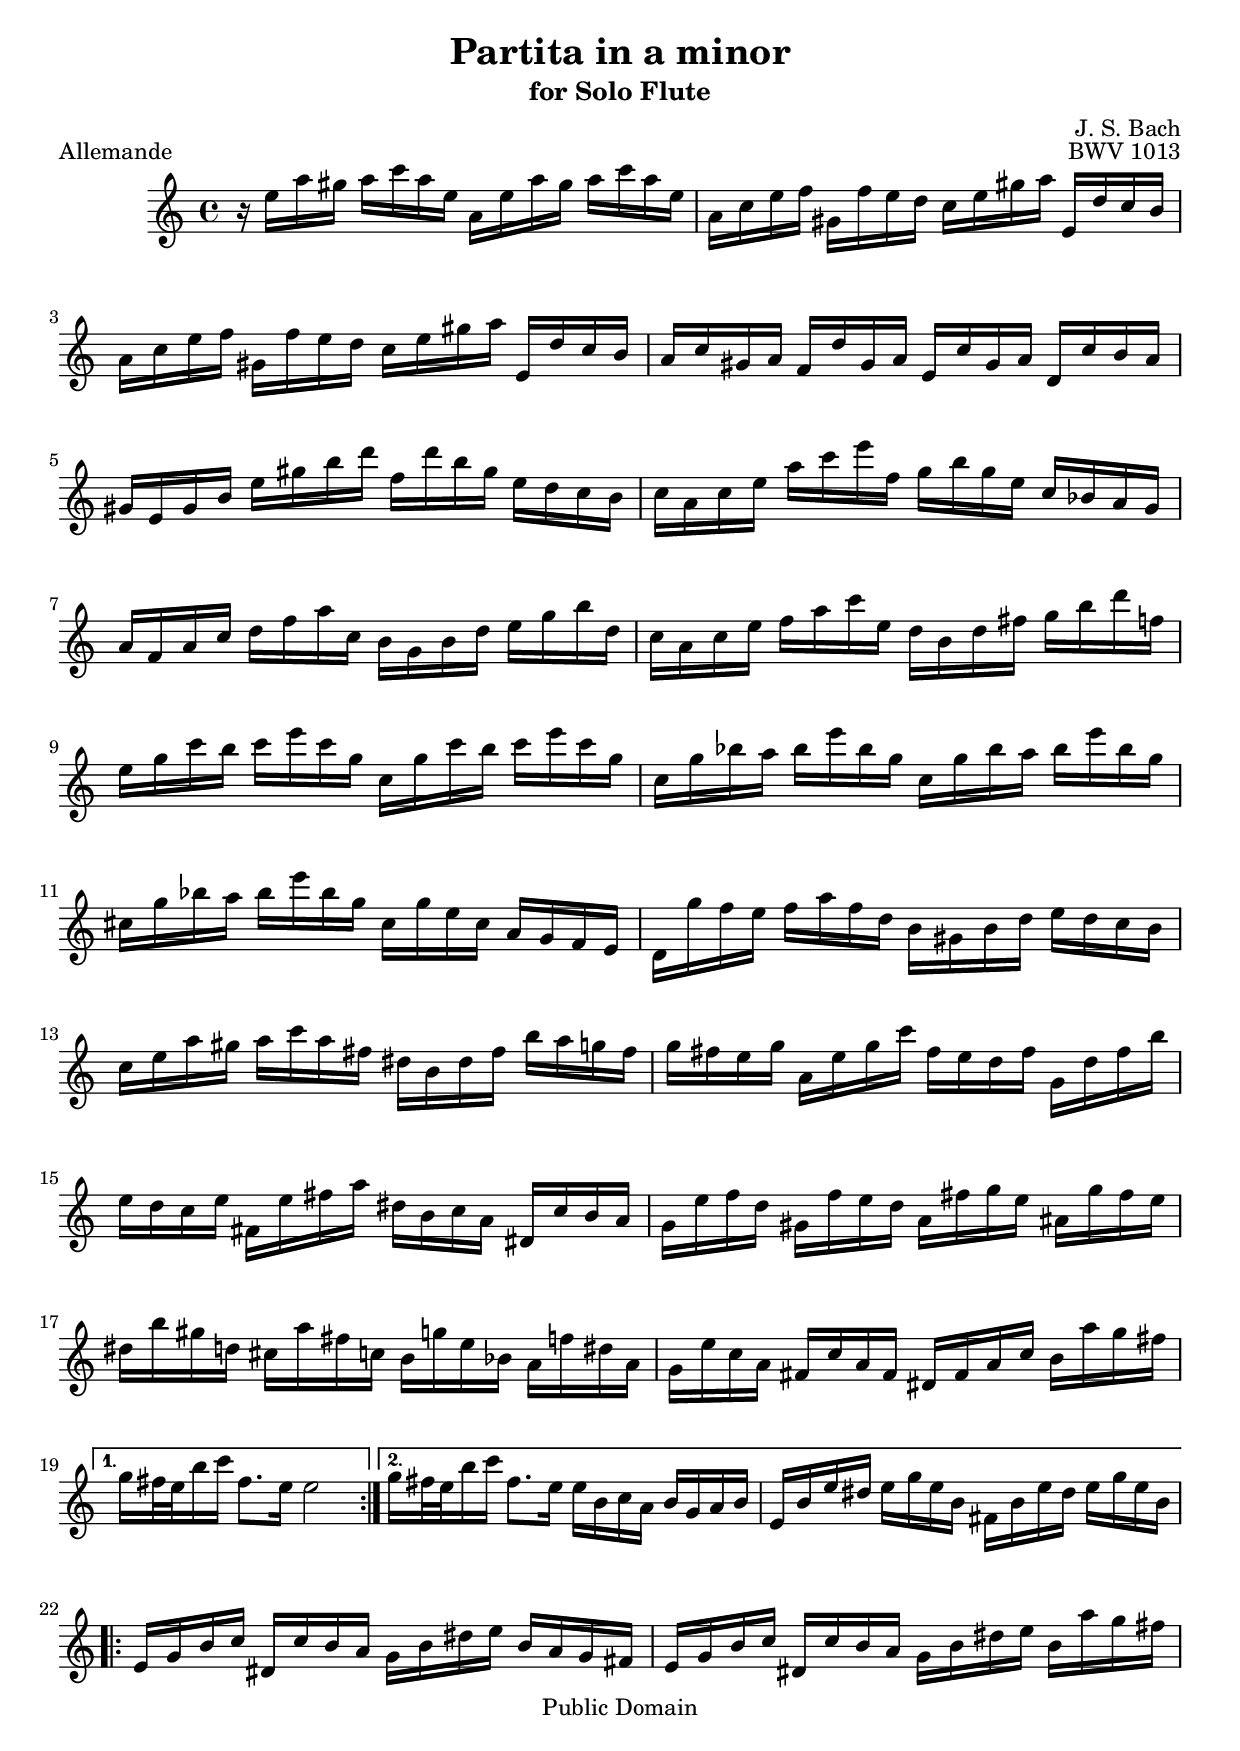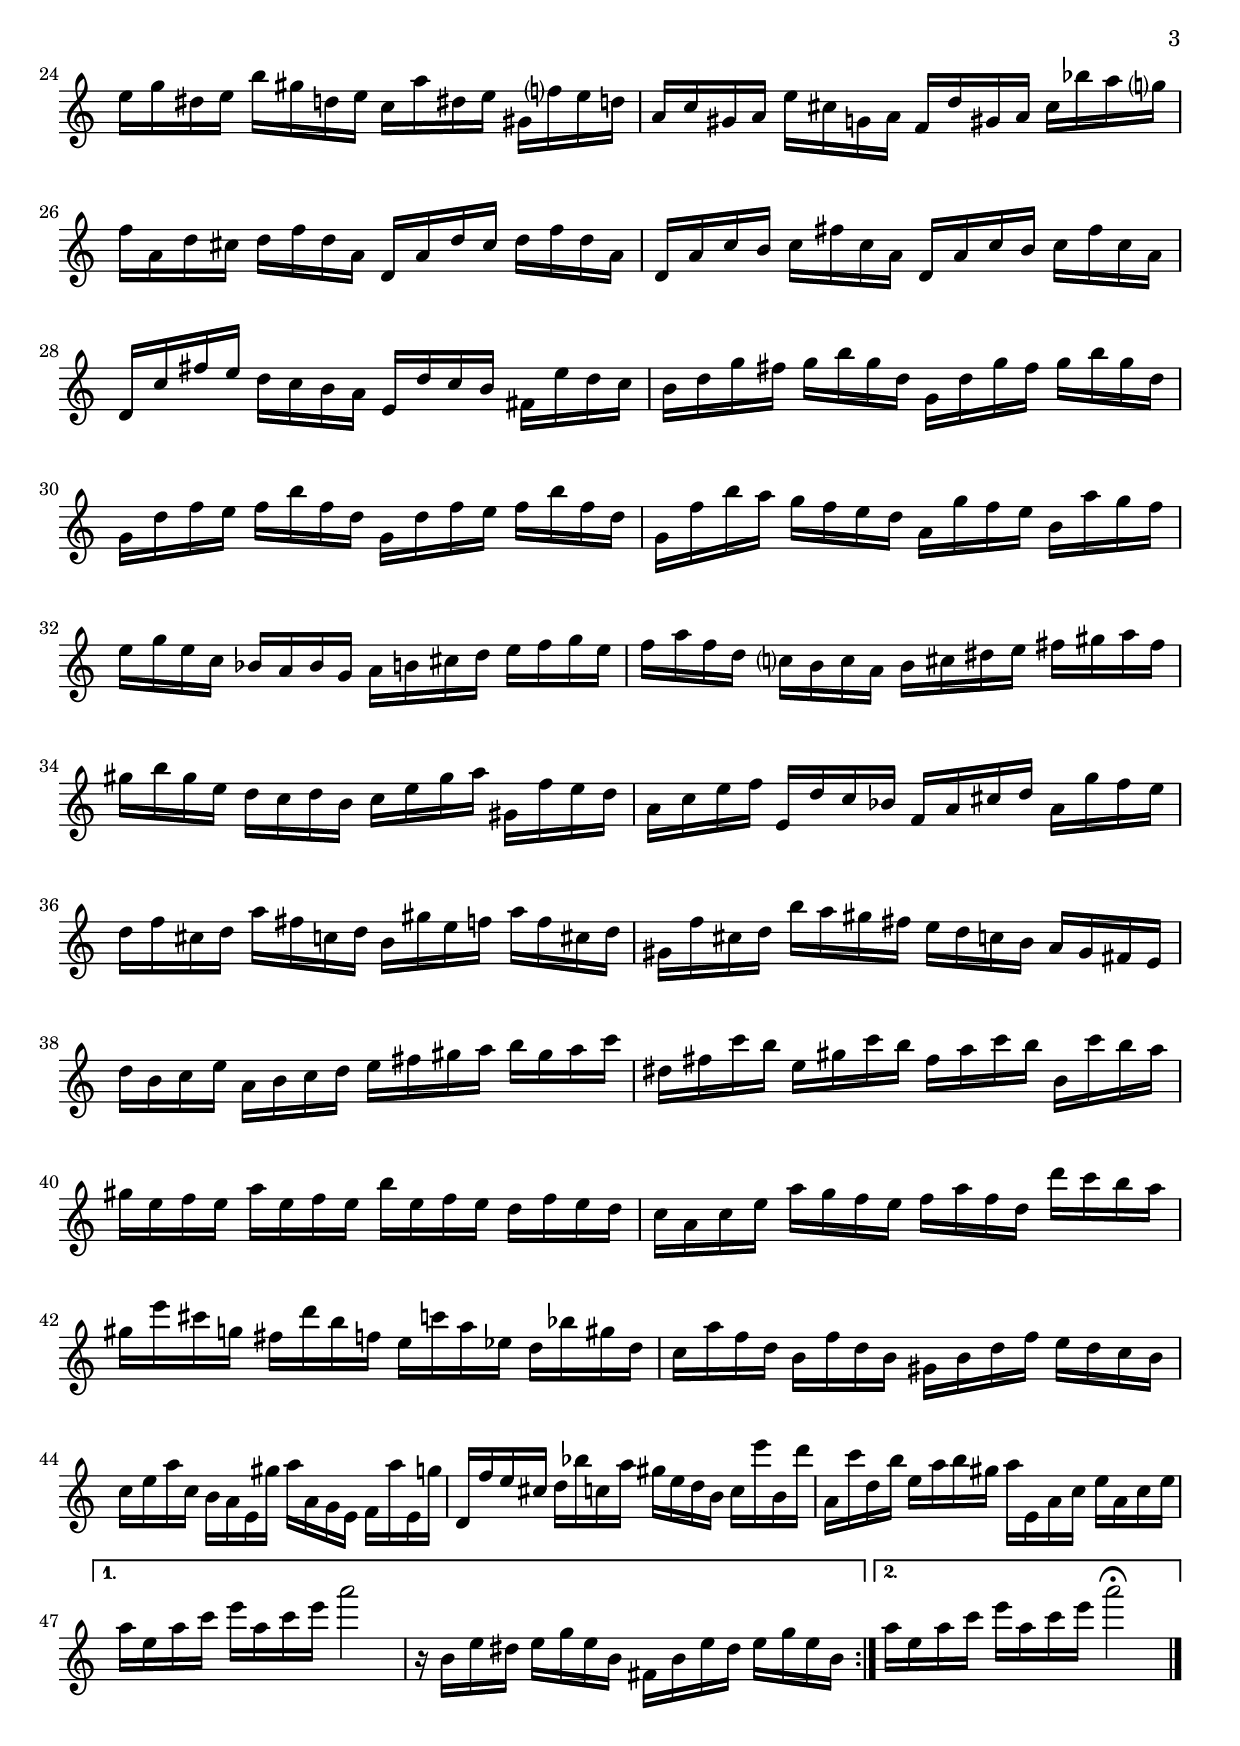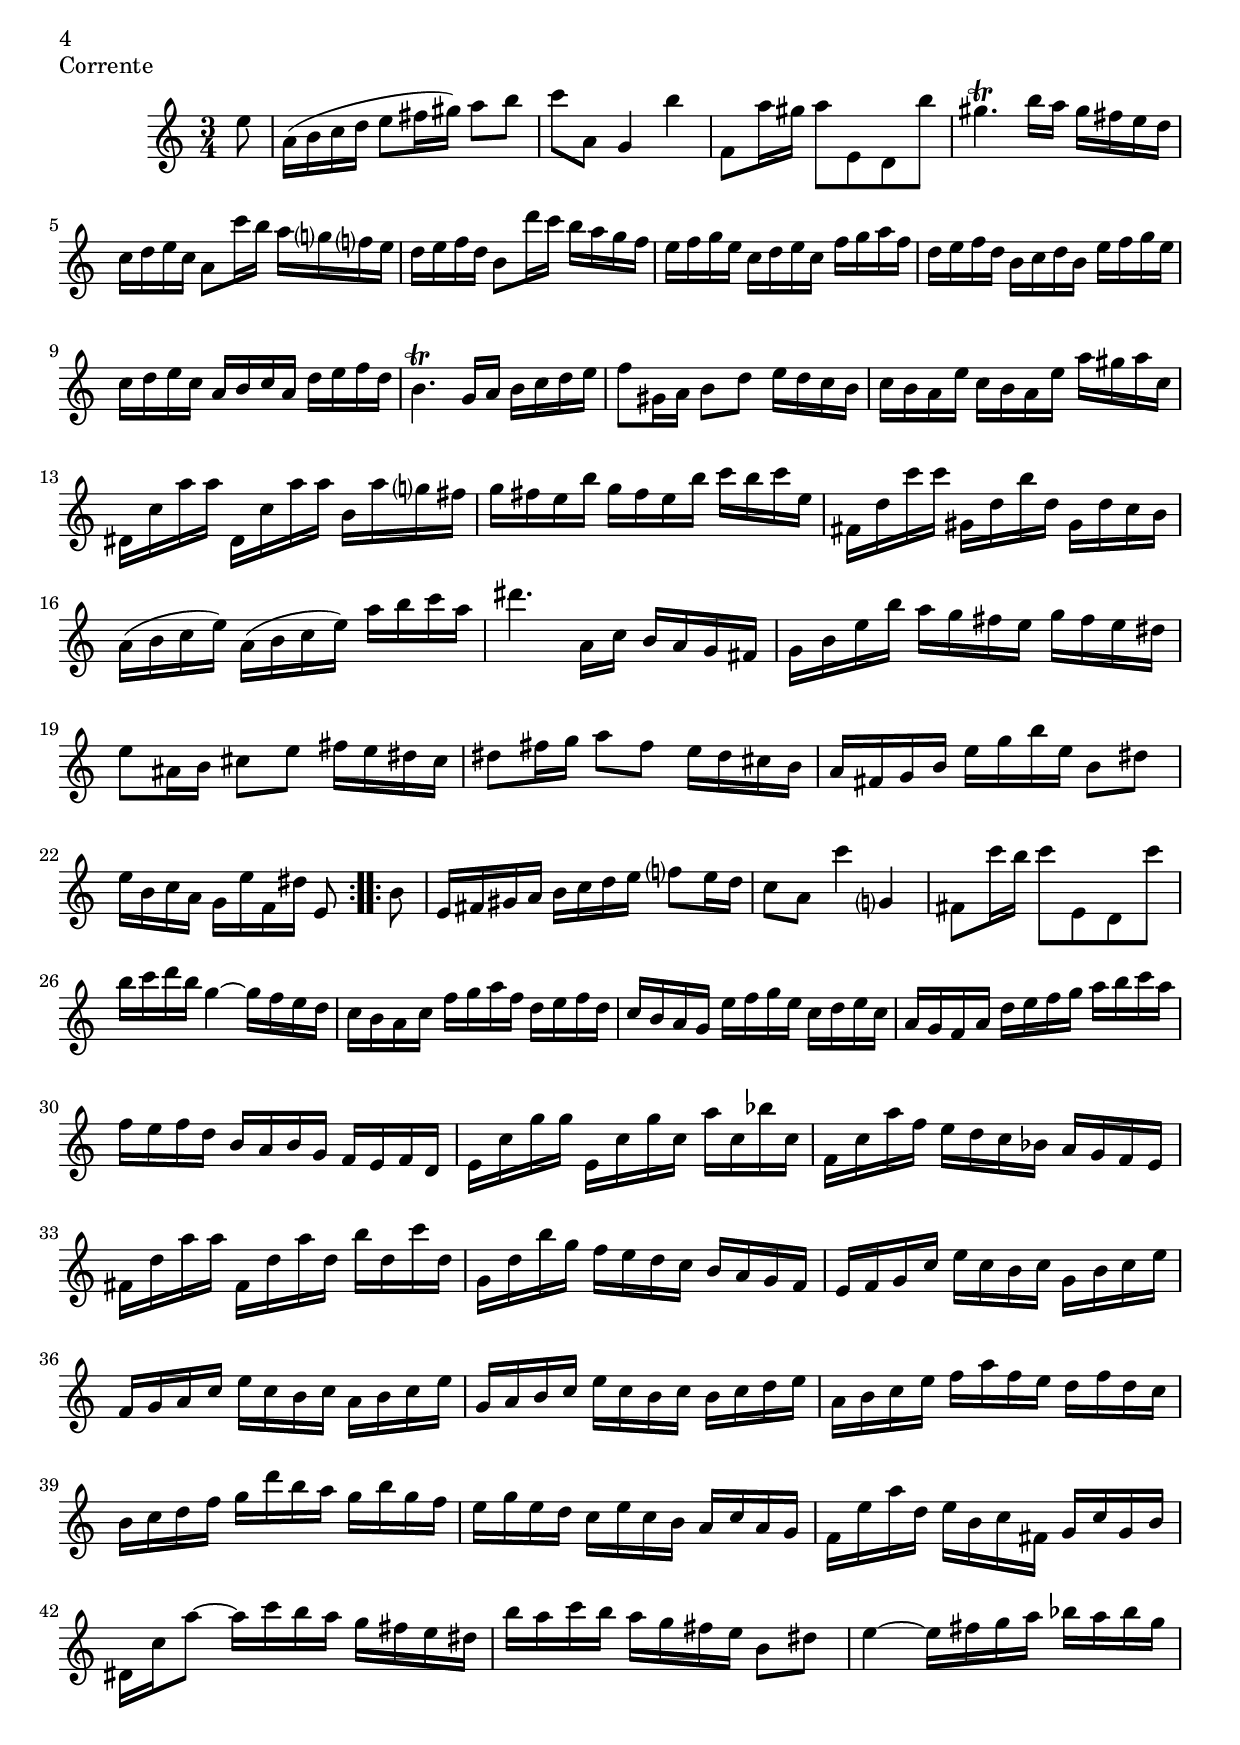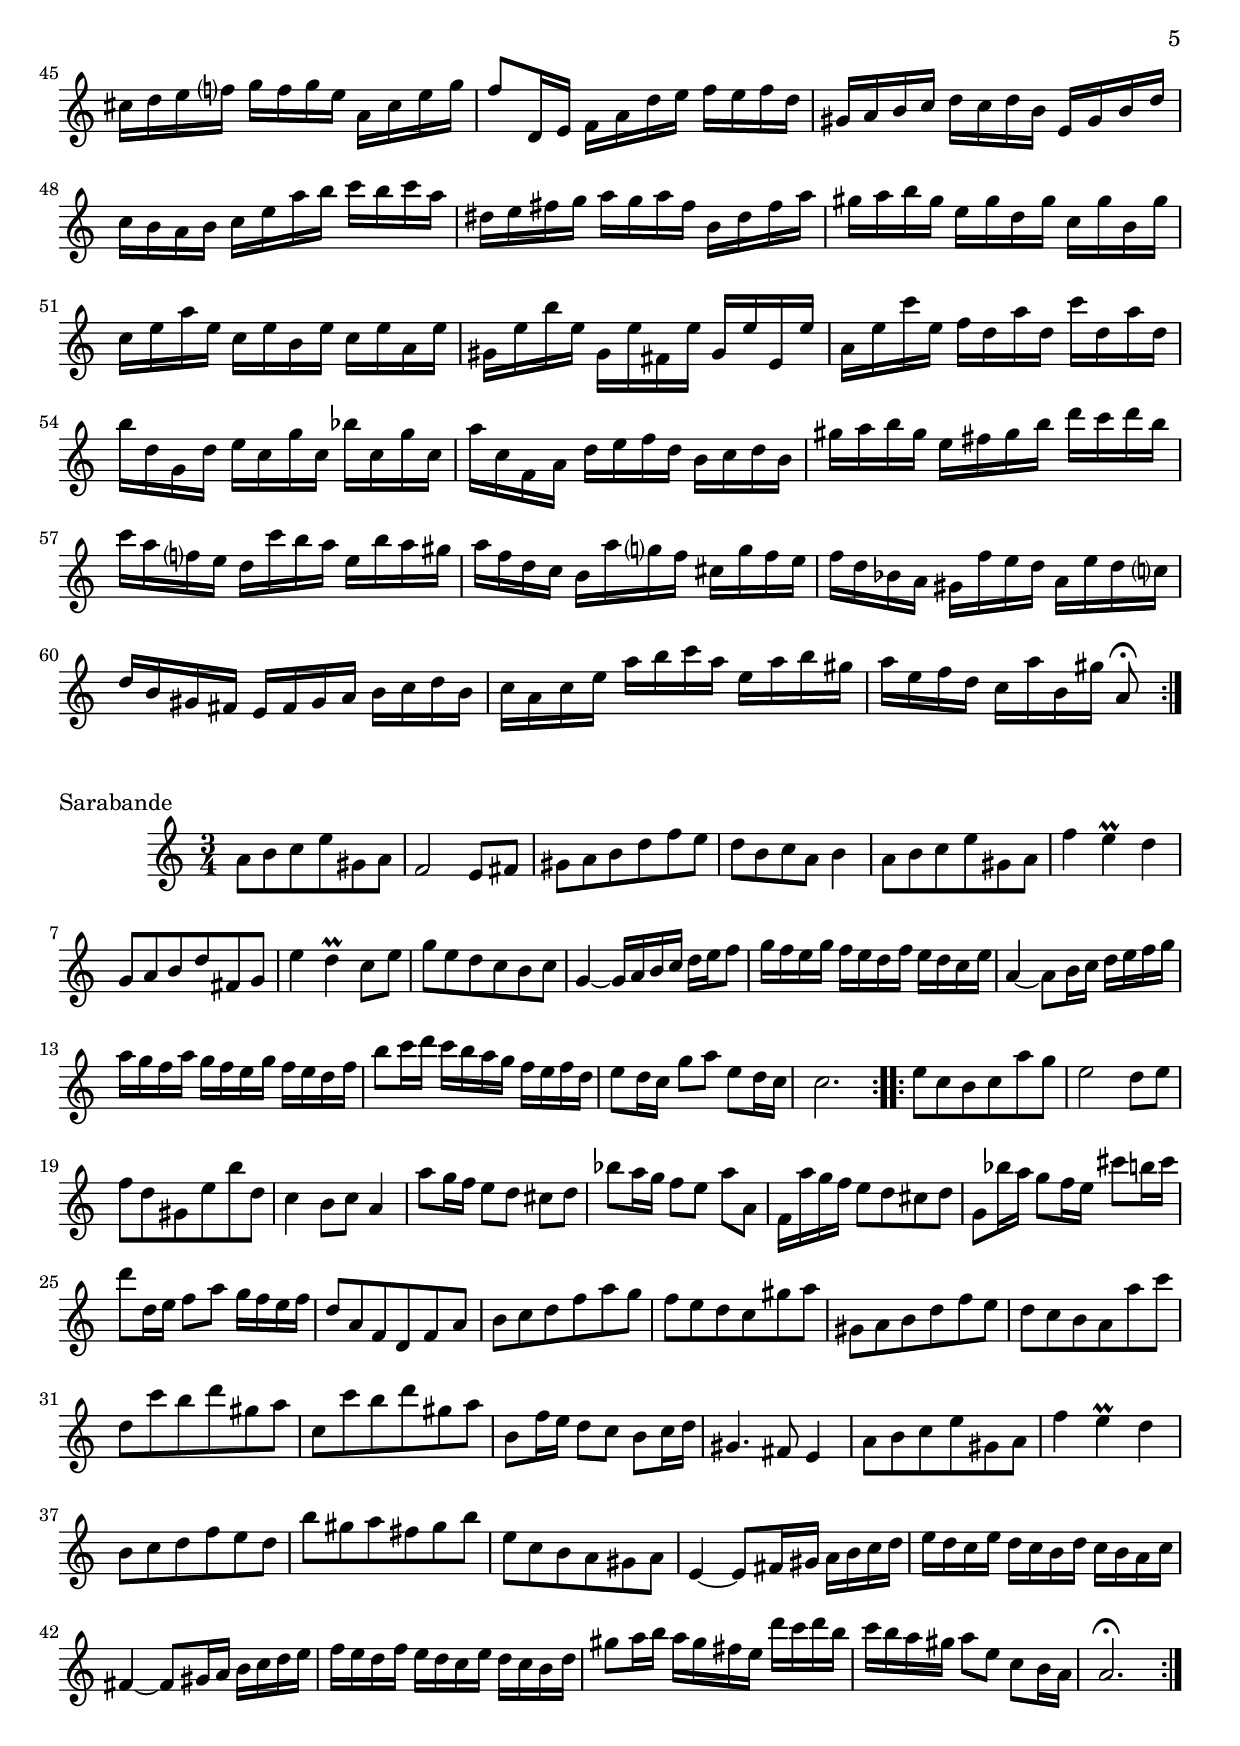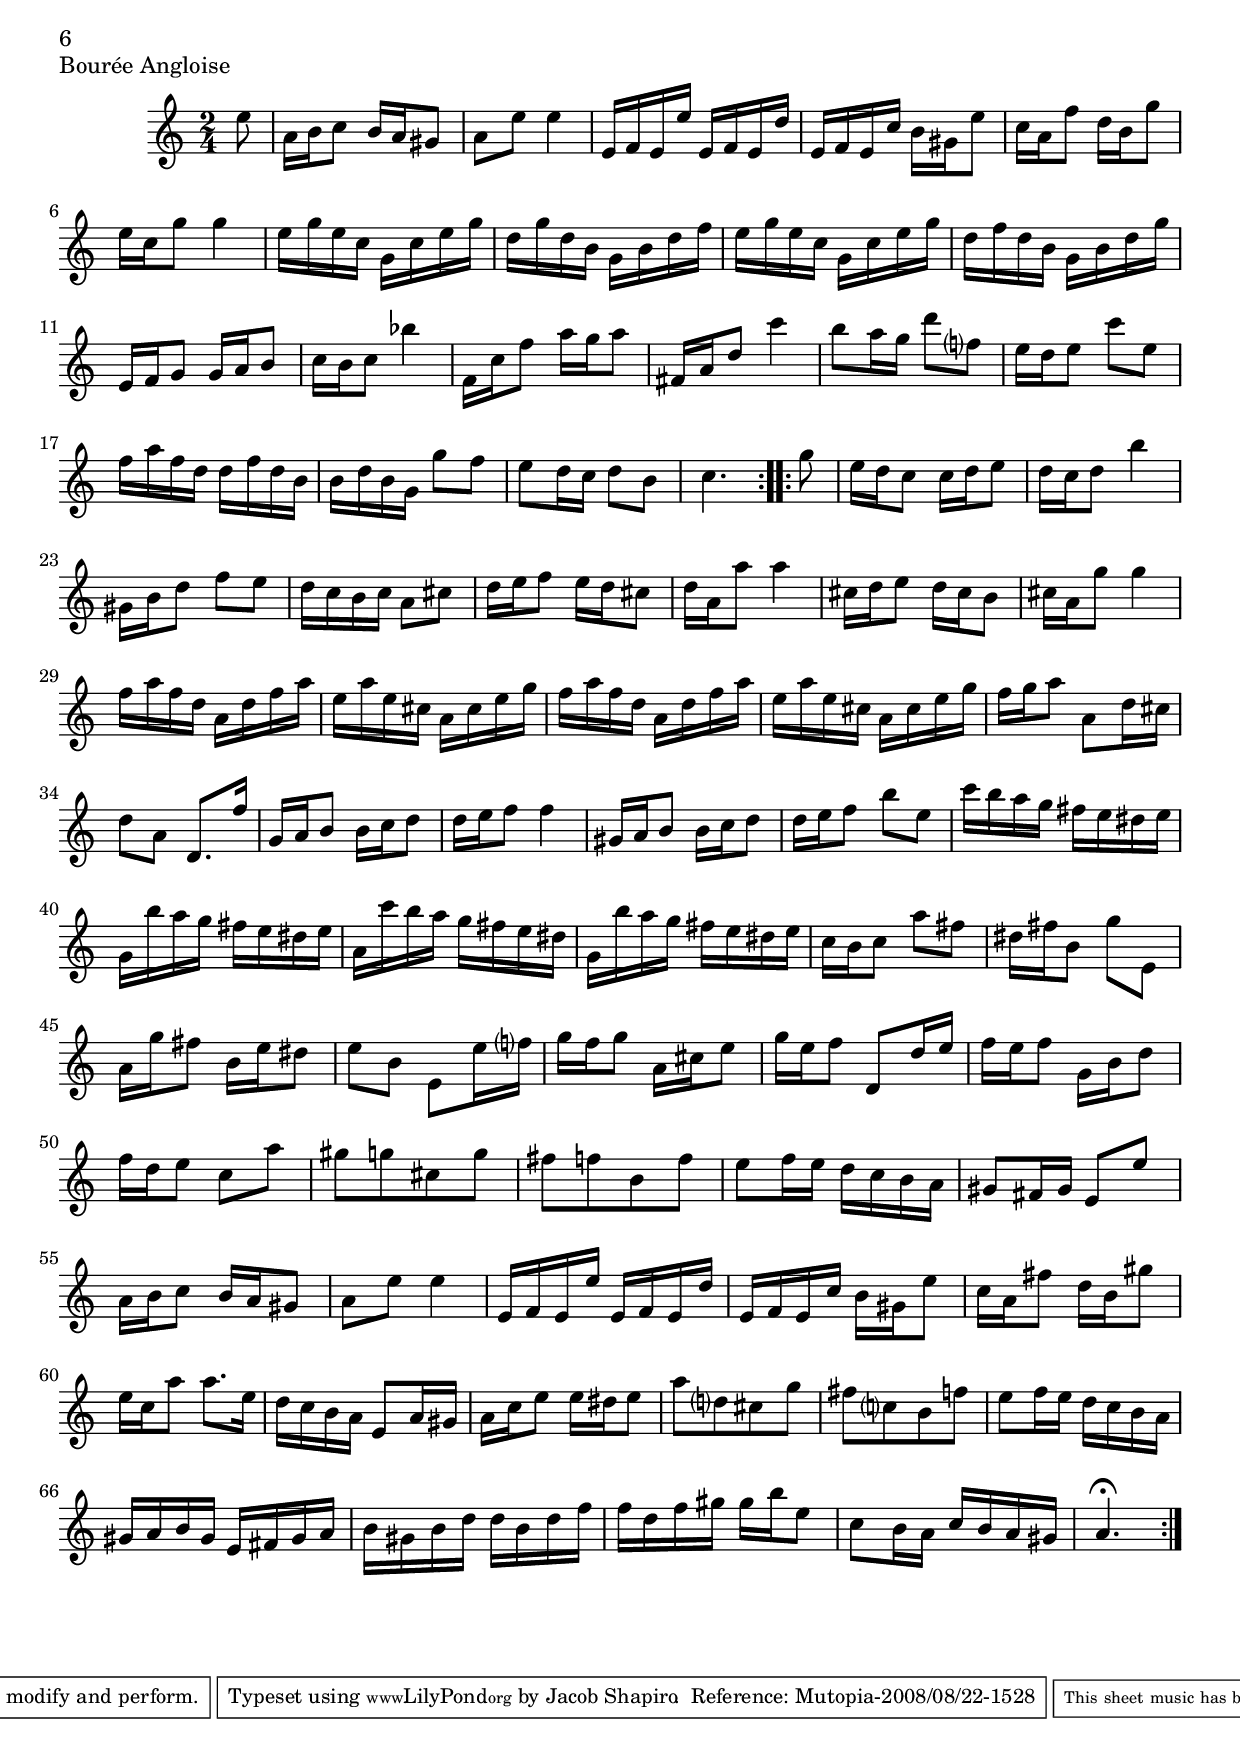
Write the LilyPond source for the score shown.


\version "2.10.10" 


\paper{ 
#(define page-breaking ly:page-turn-breaking) 
#(define first-page-number 2)

} 





allemande =  { 

\clef treble 
\key a \minor 
\time 4/4
    \repeat volta 2 {
    r16 e''16 a''16 gis''16 a''16 c'''16 a''16 e''16 a'16 e''16 a''16 gis''16 a''16 c'''16 a''16 e''16 |
    a'16 c''16 e''16 f''16 gis'16 f''16 e''16 d''16 c''16 e''16 gis''16 a''16 e'16 d''16 c''16 b'16 |
    a'16 c''16 e''16 f''16 gis'16 f''16 e''16 d''16 c''16 e''16 gis''16 a''16 e'16 d''16 c''16 b'16 |
    a'16 c''16 gis'16 a'16 f'16 d''16 gis'16 a'16 e'16 c''16 gis'16 a'16 d'16 c''16 b'16 a'16 |
    gis'16 e'16 gis'16 b'16 e''16 gis''16 b''16 d'''16 f''16 d'''16 b''16 gis''16 e''16 d''16 c''16 b'16 |
    c''16 a'16 c''16 e''16 a''16 c'''16 e'''16 f''16 g''16 b''16 g''16 e''16 c''16 bes'16 a'16 g'16 |
    a'16 f'16 a'16 c''16 d''16 f''16 a''16 c''16 b'16 g'16 b'16 d''16 e''16 g''16 b''16 d''16 |
    c''16 a'16 c''16 e''16 f''16 a''16 c'''16 e''16 d''16 b'16 d''16 fis''16 g''16 b''16 d'''16 f''16 |
    e''16 g''16 c'''16 b''16 c'''16 e'''16 c'''16 g''16 c''16 g''16 c'''16 b''16 c'''16 e'''16 c'''16 g''16 |
    c''16 g''16 bes''16 a''16 bes''16 e'''16 bes''16 g''16 c''16 g''16 bes''16 a''16 bes''16 e'''16 bes''16 g''16 |
    cis''16 g''16 bes''16 a''16 bes''16 e'''16 bes''16 g''16 cis''16 g''16 e''16 cis''16 a'16 g'16 f'16 e'16 |
    d'16 g''16 f''16 e''16 f''16 a''16 f''16 d''16 b'16 gis'16 b'16 d''16 e''16 d''16 c''16 b'16 |
    c''16 e''16 a''16 gis''16 a''16 c'''16 a''16 fis''16 dis''16 b'16 dis''16 fis''16 b''16 a''16 g''16 fis''16 |
    g''16 fis''16 e''16 g''16 a'16 e''16 g''16 c'''16 fis''16 e''16 d''16 fis''16 g'16 d''16 fis''16 b''16 |
    e''16 d''16 c''16 e''16 fis'16 e''16 fis''16 a''16 dis''16 b'16 c''16 a'16 dis'16 c''16 b'16 a'16 |
    g'16 e''16 f''16 d''16 gis'16 f''16 e''16 d''16 a'16 fis''16 g''16 e''16 ais'16 g''16 fis''16 e''16 |
    dis''16 b''16 gis''16 d''16 cis''16 a''16 fis''16 c''16 b'16 g''16 e''16 bes'16 a'16 f''16 dis''16 a'16 |
    g'16 e''16 c''16 a'16 fis'16 c''16 a'16 fis'16 dis'16 fis'16 a'16 c''16 b'16 a''16 g''16 fis''16 |
    }
    \alternative {
    	{ g''16 fis''32 e''32 b''16 c'''16 fis''8. e''16 e''2 | }
	{ g''16 fis''32 e''32 b''16 c'''16 fis''8. e''16 e''16 b'16 c''16 a'16 b'16 g'16 a'16 b'16 |
	 e'16 b'16 e''16 dis''16 e''16 g''16 e''16 b'16 fis'16 b'16 e''16
	 dis''16 e''16 g''16 e''16 b'16 | }
 }

\repeat volta 2 {
    e'16 g'16 b'16 c''16 dis'16 c''16 b'16 a'16 g'16 b'16 dis''16 e''16 b'16 a'16 g'16 fis'16 |
    e'16 g'16 b'16 c''16 dis'16 c''16 b'16 a'16 g'16 b'16 dis''16 e''16 b'16 a''16 g''16 fis''16 |
    e''16 g''16 dis''16 e''16 b''16 gis''16 d''16 e''16 c''16 a''16 dis''16 e''16 gis'16 f''?16 e''16 d''16 |
    a'16 c''16 gis'16 a'16 e''16 cis''16 g'16 a'16 f'16 d''16 gis'16 a'16 cis''16 bes''16 a''16 g''?16 |
    f''16 a'16 d''16 cis''16 d''16 f''16 d''16 a'16 d'16 a'16 d''16 cis''16 d''16 f''16 d''16 a'16 |
    d'16 a'16 c''16 b'16 c''16 fis''16 c''16 a'16 d'16 a'16 c''16 b'16 c''16 fis''16 c''16 a'16 |
    d'16 c''16 fis''16 e''16 d''16 c''16 b'16 a'16 e'16 d''16 c''16 b'16 fis'16 e''16 d''16 c''16 |
    b'16 d''16 g''16 fis''16 g''16 b''16 g''16 d''16 g'16 d''16 g''16 fis''16 g''16 b''16 g''16 d''16 |
    g'16 d''16 f''16 e''16 f''16 b''16 f''16 d''16 g'16 d''16 f''16 e''16 f''16 b''16 f''16 d''16 |
    g'16 f''16 b''16 a''16 g''16 f''16 e''16 d''16 a'16 g''16 f''16 e''16 b'16 a''16 g''16 f''16 |
    e''16 g''16 e''16 c''16 bes'16 a'16 bes'16 g'16 a'16 b'16 cis''16 d''16 e''16 f''16 g''16 e''16 |
    f''16 a''16 f''16 d''16 c''?16 b'16 c''16 a'16 b'16 cis''16 dis''16 e''16 fis''16 gis''16 a''16 fis''16 |
    gis''16 b''16 gis''16 e''16 d''16 c''16 d''16 b'16 c''16 e''16 gis''16 a''16 gis'16 f''16 e''16 d''16 |
    a'16 c''16 e''16 f''16 e'16 d''16 c''16 bes'16 f'16 a'16 cis''16 d''16 a'16 g''16 f''16 e''16 |
    d''16 f''16 cis''16 d''16 a''16 fis''16 c''16 d''16 b'16 gis''16 e''16 f''16 a''16 f''16 cis''16 d''16 |
    gis'16 f''16 cis''16 d''16 b''16 a''16 gis''16 fis''16 e''16 d''16 c''16 b'16 a'16 gis'16 fis'16 e'16 |
    d''16 b'16 c''16 e''16 a'16 b'16 c''16 d''16 e''16 fis''16 gis''16 a''16 b''16 gis''16 a''16 c'''16 |
    dis''16 fis''16 c'''16 b''16 e''16 gis''16 c'''16 b''16 fis''16 a''16 c'''16 b''16 b'16 c'''16 b''16 a''16 |
    gis''16 e''16 f''16 e''16 a''16 e''16 f''16 e''16 b''16 e''16 f''16 e''16 d''16 f''16 e''16 d''16 |
    c''16 a'16 c''16 e''16 a''16 g''16 f''16 e''16 f''16 a''16 f''16 d''16 d'''16 c'''16 b''16 a''16 |
    gis''16 e'''16 cis'''16 g''16 fis''16 d'''16 b''16 f''16 e''16 c'''16 a''16 ees''16 d''16 bes''16 gis''16 d''16 |
    c''16 a''16 f''16 d''16 b'16 f''16 d''16 b'16 gis'16 b'16 d''16 f''16 e''16 d''16 c''16 b'16 |
    c''16 e''16 a''16 c''16 b'16 a'16 e'16 gis''16 a''16 a'16 g'16 e'16 f'16 a''16 e'16 g''16 |
    d'16 f''16 e''16 cis''16 d''16 bes''16 c''16 a''16 gis''16 e''16 d''16 b'16 c''16 e'''16 b'16 d'''16 |
    a'16 c'''16 d''16 b''16 e''16 a''16 b''16 gis''16 a''16 e'16 a'16 c''16 e''16 a'16 c''16 e''16 |
    }
    \alternative {
    	{
	    a''16 e''16 a''16 c'''16 e'''16 a''16 c'''16 e'''16 a'''2 |
	    r16 b'16 e''16 dis''16 e''16 g''16 e''16 b'16 fis'16 b'16 e''16 dis''16 e''16 g''16 e''16 b'16
	}
	{
	    a''16 e''16 a''16 c'''16 e'''16 a''16 c'''16 e'''16 a'''2\fermata
	    \bar "|." |
	}
    }

} 



corrente =  { 

\clef treble 
\key a \minor 
\time 3/4
    \repeat volta 2 {
    \partial 8
    e''8 |
    a'16 ( b'16 c''16 d''16 e''8 fis''16  gis''16) a''8 b''8 |
    c'''8 a'8 g'4 b''4 |
    f'8 a''16 gis''16 a''8 e'8 d'8 b''8 |
    gis''4.\trill b''16 a''16 gis''16 fis''16 e''16 d''16 |
    c''16 d''16 e''16 c''16 a'8 c'''16 b''16 a''16 g''?16 f''?16 e''16 |
    d''16 e''16 f''16 d''16 b'8 d'''16 c'''16 b''16 a''16 g''16 f''16 |
    e''16 f''16 g''16 e''16 c''16 d''16 e''16 c''16 f''16 g''16 a''16 f''16 |
    d''16 e''16 f''16 d''16 b'16 c''16 d''16 b'16 e''16 f''16 g''16 e''16 |
    c''16 d''16 e''16 c''16 a'16 b'16 c''16 a'16 d''16 e''16 f''16 d''16 |
    b'4.\trill g'16 a'16 b'16 c''16 d''16 e''16 |
    f''8 gis'16 a'16 b'8 d''8 e''16 d''16 c''16 b'16 |
    c''16 b'16 a'16 e''16 c''16 b'16 a'16 e''16 a''16 gis''16 a''16 c''16 |
    dis'16 c''16 a''16 a''16 dis'16 c''16 a''16 a''16 b'16 a''16 g''?16 fis''16 |
    g''16 fis''16 e''16 b''16 g''16 fis''16 e''16 b''16 c'''16 b''16 c'''16 e''16 |
    fis'16 d''16 c'''16 c'''16 gis'16 d''16 b''16 d''16 gis'16 d''16 c''16 b'16 |
    a'16 ( b'16 c''16  e''16) a'16 ( b'16 c''16  e''16) a''16 b''16 c'''16 a''16 |
    dis'''4. a'16 c''16 b'16 a'16 g'16 fis'16 |
    g'16 b'16 e''16 b''16 a''16 g''16 fis''16 e''16 g''16 fis''16 e''16 dis''16 |
    e''8 ais'16 b'16 cis''8 e''8 fis''16 e''16 dis''16 cis''16 |
    dis''8 fis''16 g''16 a''8 fis''8 e''16 dis''16 cis''16 b'16 |
    a'16 fis'16 g'16 b'16 e''16 g''16 b''16 e''16 b'8 dis''8 |
    e''16 b'16 c''16 a'16 g'16 e''16 f'16 dis''16   e'8
    }
    \repeat volta 2 {
    b'8 |
    e'16 fis'16 gis'16 a'16 b'16 c''16 d''16 e''16 f''?8 e''16 d''16 |
    c''8 a'8 c'''4 g'?4 |
    fis'8 c'''16 b''16 c'''8 e'8 d'8 c'''8 |
    b''16 c'''16 d'''16 b''16 g''4 ~ g''16 f''16 e''16 d''16 |
    c''16 b'16 a'16 c''16 f''16 g''16 a''16 f''16 d''16 e''16 f''16 d''16 |
    c''16 b'16 a'16 g'16 e''16 f''16 g''16 e''16 c''16 d''16 e''16 c''16 |
    a'16 g'16 f'16 a'16 d''16 e''16 f''16 g''16 a''16 b''16 c'''16 a''16 |
    f''16 e''16 f''16 d''16 b'16 a'16 b'16 g'16 f'16 e'16 f'16 d'16 |
    e'16 c''16 g''16 g''16 e'16 c''16 g''16 c''16 a''16 c''16 bes''16 c''16 |
    f'16 c''16 a''16 f''16 e''16 d''16 c''16 bes'16 a'16 g'16 f'16 e'16 |
    fis'16 d''16 a''16 a''16 fis'16 d''16 a''16 d''16 b''16 d''16 c'''16 d''16 |
    g'16 d''16 b''16 g''16 f''16 e''16 d''16 c''16 b'16 a'16 g'16 f'16 |
    e'16 f'16 g'16 c''16 e''16 c''16 b'16 c''16 g'16 b'16 c''16 e''16 |
    f'16 g'16 a'16 c''16 e''16 c''16 b'16 c''16 a'16 b'16 c''16 e''16 |
    g'16 a'16 b'16 c''16 e''16 c''16 b'16 c''16 b'16 c''16 d''16 e''16 |
    a'16 b'16 c''16 e''16 f''16 a''16 f''16 e''16 d''16 f''16 d''16 c''16 |
    b'16 c''16 d''16 f''16 g''16 d'''16 b''16 a''16 g''16 b''16 g''16 f''16 |
    e''16 g''16 e''16 d''16 c''16 e''16 c''16 b'16 a'16 c''16 a'16 g'16 |
    f'16 e''16 a''16 d''16 e''16 b'16 c''16 fis'16 g'16 c''16 g'16 b'16 |
    dis'16 c''16 a''8 ~ a''16 c'''16 b''16 a''16 g''16 fis''16 e''16 dis''16 |
    b''16 a''16 c'''16 b''16 a''16 g''16 fis''16 e''16 b'8 dis''8 |
    e''4 ~ e''16 fis''16 g''16 a''16 bes''16 a''16 bes''16 g''16 |
    cis''16 d''16 e''16 f''?16 g''16 f''16 g''16 e''16 a'16 cis''16 e''16 g''16 |
    f''8 d'16 e'16 f'16 a'16 d''16 e''16 f''16 e''16 f''16 d''16 |
    gis'16 a'16 b'16 c''16 d''16 c''16 d''16 b'16 e'16 gis'16 b'16 d''16 |
    c''16 b'16 a'16 b'16 c''16 e''16 a''16 b''16 c'''16 b''16 c'''16 a''16 |
    dis''16 e''16 fis''16 g''16 a''16 g''16 a''16 fis''16 b'16 dis''16 fis''16 a''16 |
    gis''16 a''16 b''16 gis''16 e''16 gis''16 d''16 gis''16 c''16 gis''16 b'16 gis''16 |
    c''16 e''16 a''16 e''16 c''16 e''16 b'16 e''16 c''16 e''16 a'16 e''16 |
    gis'16 e''16 b''16 e''16 gis'16 e''16 fis'16 e''16 gis'16 e''16 e'16 e''16 |
    a'16 e''16 c'''16 e''16 f''16 d''16 a''16 d''16 c'''16 d''16 a''16 d''16 |
    b''16 d''16 g'16 d''16 e''16 c''16 g''16 c''16 bes''16 c''16 g''16 c''16 |
    a''16 c''16 f'16 a'16 d''16 e''16 f''16 d''16 b'16 c''16 d''16 b'16 |
    gis''16 a''16 b''16 gis''16 e''16 fis''16 gis''16 b''16 d'''16 c'''16 d'''16 b''16 |
    c'''16 a''16 f''?16 e''16 d''16 c'''16 b''16 a''16 e''16 b''16 a''16 gis''16 |
    a''16 f''16 d''16 c''16 b'16 a''16 g''?16 f''16 cis''16 g''16 f''16 e''16 |
    f''16 d''16 bes'16 a'16 gis'16 f''16 e''16 d''16 a'16 e''16 d''16 c''?16 |
    d''16 b'16 gis'16 fis'16 e'16 fis'16 gis'16 a'16 b'16 c''16 d''16 b'16 |
    c''16 a'16 c''16 e''16 a''16 b''16 c'''16 a''16 e''16 a''16 b''16 gis''16 |
    a''16 e''16 f''16 d''16 c''16 a''16 b'16 gis''16 a'8\fermata
    }

} 


sarabande =  { 

\clef treble 
\key a \minor 
\time 3/4
   \repeat volta 2 {
    a'8 b'8 c''8 e''8 gis'8 a'8 |
    f'2 e'8 fis'8 |
    gis'8 a'8 b'8 d''8 f''8 e''8 |
    d''8 b'8 c''8 a'8 b'4 |
    a'8 b'8 c''8 e''8 gis'8 a'8 |
    f''4 e''4\prall d''4 |
    g'8 a'8 b'8 d''8 fis'8 g'8 |
    e''4 d''4\prall c''8 e''8 |
    g''8 e''8 d''8 c''8 b'8 c''8 |
    g'4 ~ g'16 a'16 b'16 c''16 d''16 e''16 f''8 |
    g''16 f''16 e''16 g''16 f''16 e''16 d''16 f''16 e''16 d''16 c''16 e''16 |
    a'4 ~ a'8 b'16 c''16 d''16 e''16 f''16 g''16 |
    a''16 g''16 f''16 a''16 g''16 f''16 e''16 g''16 f''16 e''16 d''16 f''16 |
    b''8 c'''16 d'''16 c'''16 b''16 a''16 g''16 f''16 e''16 f''16 d''16 |
    e''8 d''16 c''16   g''8[ a''8]   e''8[ d''16 c''16] |
    c''2. |
    }
    \repeat volta 2 {
    e''8 c''8 b'8 c''8 a''8 g''8 |
    e''2 d''8 e''8 |
    f''8 d''8 gis'8 e''8 b''8 d''8 |
    c''4 b'8 c''8 a'4 |
    a''8 g''16 f''16   e''8[ d''8]   cis''8[ d''8] |
    bes''8 a''16 g''16   f''8[ e''8]   a''8[ a'8] |
    f'16 a''16 g''16 f''16 e''8 d''8 cis''8 d''8 |
    g'8 bes''16 a''16 g''8 f''16 e''16 cis'''8 b''16 cis'''16 |
    d'''8 d''16 e''16 f''8 a''8 g''16 f''16 e''16 f''16 |
    d''8 a'8 f'8 d'8 f'8 a'8 |
    b'8 c''8 d''8 f''8 a''8 g''8 |
    f''8 e''8 d''8 c''8 gis''8 a''8 |
    gis'8 a'8 b'8 d''8 f''8 e''8 |
    d''8 c''8 b'8 a'8 a''8 c'''8 |
    d''8 c'''8 b''8 d'''8 gis''8 a''8 |
    c''8 c'''8 b''8 d'''8 gis''8 a''8 |
    b'8 f''16 e''16 d''8 c''8 b'8 c''16 d''16 |
    gis'4. fis'8 e'4 |
    a'8 b'8 c''8 e''8 gis'8 a'8 |
    f''4 e''4\prall d''4 |
    b'8 c''8 d''8 f''8 e''8 d''8 |
    b''8 gis''8 a''8 fis''8 gis''8 b''8 |
    e''8 c''8 b'8 a'8 gis'8 a'8 |
    e'4 ~ e'8 fis'16 gis'16 a'16 b'16 c''16 d''16 |
    e''16 d''16 c''16 e''16 d''16 c''16 b'16 d''16 c''16 b'16 a'16 c''16 |
    fis'4 ~ fis'8 gis'16 a'16 b'16 c''16 d''16 e''16 |
    f''16 e''16 d''16 f''16 e''16 d''16 c''16 e''16 d''16 c''16 b'16 d''16 |
    gis''8 a''16 b''16 a''16 gis''16 fis''16 e''16 d'''16 c'''16 d'''16 b''16 |
    c'''16 b''16 a''16 gis''16   a''8[ e''8]   c''8[ b'16 a'16] |
    a'2.\fermata |
    }

} 


bouree =  { 

\clef treble 
\key a \minor 
\time 2/4
     \repeat volta 2 {
    \partial 8
    e''8 |
    a'16 b'16 c''8 b'16 a'16 gis'8 |
    a'8 e''8 e''4 |
    e'16 f'16 e'16 e''16 e'16 f'16 e'16 d''16 |
    e'16 f'16 e'16 c''16 b'16 gis'16 e''8 |
    c''16 a'16 f''8 d''16 b'16 g''8 |
    e''16 c''16 g''8 g''4 |
    e''16 g''16 e''16 c''16 g'16 c''16 e''16 g''16 |
    d''16 g''16 d''16 b'16 g'16 b'16 d''16 f''16 |
    e''16 g''16 e''16 c''16 g'16 c''16 e''16 g''16 |
    d''16 f''16 d''16 b'16 g'16 b'16 d''16 g''16 |
    e'16 f'16 g'8 g'16 a'16 b'8 |
    c''16 b'16 c''8 bes''4 |
    f'16 c''16 f''8 a''16 g''16 a''8 |
    fis'16 a'16 d''8 c'''4 |
    b''8 a''16 g''16 d'''8 f''?8 |
    e''16 d''16 e''8 c'''8 e''8 |
    f''16 a''16 f''16 d''16 d''16 f''16 d''16 b'16 |
    b'16 d''16 b'16 g'16 g''8 f''8 |
    e''8 d''16 c''16 d''8 b'8 |
    c''4.
    }
    \repeat volta 2 {
    g''8 |
    e''16 d''16 c''8 c''16 d''16 e''8 |
    d''16 c''16 d''8 b''4 |
    gis'16 b'16 d''8 f''8 e''8 |
    d''16 c''16 b'16 c''16 a'8 cis''8 |
    d''16 e''16 f''8 e''16 d''16 cis''8 |
    d''16 a'16 a''8 a''4 |
    cis''16 d''16 e''8 d''16 cis''16 b'8 |
    cis''16 a'16 g''8 g''4 |
    f''16 a''16 f''16 d''16 a'16 d''16 f''16 a''16 |
    e''16 a''16 e''16 cis''16 a'16 cis''16 e''16 g''16 |
    f''16 a''16 f''16 d''16 a'16 d''16 f''16 a''16 |
    e''16 a''16 e''16 cis''16 a'16 cis''16 e''16 g''16 |
    f''16 g''16 a''8 a'8 d''16 cis''16 |
    d''8 a'8 d'8. f''16 |
    g'16 a'16 b'8 b'16 c''16 d''8 |
    d''16 e''16 f''8 f''4 |
    gis'16 a'16 b'8 b'16 c''16 d''8 |
    d''16 e''16 f''8 b''8 e''8 |
    c'''16 b''16 a''16 g''16 fis''16 e''16 dis''16 e''16 |
    g'16 b''16 a''16 g''16 fis''16 e''16 dis''16 e''16 |
    a'16 c'''16 b''16 a''16 g''16 fis''16 e''16 dis''16 |
    g'16 b''16 a''16 g''16 fis''16 e''16 dis''16 e''16 |
    c''16 b'16 c''8 a''8 fis''8 |
    dis''16 fis''16 b'8 g''8 e'8 |
    a'16 g''16 fis''8 b'16 e''16 dis''8 |
    e''8 b'8 e'8 e''16 f''?16 |
    g''16 f''16 g''8 a'16 cis''16 e''8 |
    g''16 e''16 f''8 d'8 d''16 e''16 |
    f''16 e''16 f''8 g'16 b'16 d''8 |
    f''16 d''16 e''8 c''8 a''8 |
      gis''8[ g''8 cis''8 g''8] |
      fis''8[ f''8 b'8 f''8] |
    e''8 f''16 e''16 d''16 c''16 b'16 a'16 |
    gis'8 fis'16 gis'16 e'8 e''8 |
    a'16 b'16 c''8 b'16 a'16 gis'8 |
    a'8 e''8 e''4 |
    e'16 f'16 e'16 e''16 e'16 f'16 e'16 d''16 |
    e'16 f'16 e'16 c''16 b'16 gis'16 e''8 |
    c''16 a'16 fis''8 d''16 b'16 gis''8 |
    e''16 c''16 a''8 a''8. e''16 |
    d''16 c''16 b'16 a'16 e'8 a'16 gis'16 |
    a'16 c''16 e''8 e''16 dis''16 e''8 |
      a''8[ d''?8 cis''8 g''8] |
      fis''8[ c''?8 b'8 f''8] |
    e''8 f''16 e''16 d''16 c''16 b'16 a'16 |
    gis'16 a'16 b'16 gis'16 e'16 fis'16 gis'16 a'16 |
    b'16 gis'16 b'16 d''16 d''16 b'16 d''16 f''16 |
    f''16 d''16 f''16 gis''16 gis''16 b''16 e''8 |
    c''8 b'16 a'16 c''16 b'16 a'16 gis'16 |
    a'4.\fermata
    }

} 


\book{

  \header {

  title = "Partita in a minor"
  subtitle = "for Solo Flute"
  composer = "J. S. Bach"
  editor = "J. Shapiro"
%  arranger = "arr: J. Shapiro"
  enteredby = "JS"

%  opus = "BWV 1013"

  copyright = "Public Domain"
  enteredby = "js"
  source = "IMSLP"


  % Mutopia stuff
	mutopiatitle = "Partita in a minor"
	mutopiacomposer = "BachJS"
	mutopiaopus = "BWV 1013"
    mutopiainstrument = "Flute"
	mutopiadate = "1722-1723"
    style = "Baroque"
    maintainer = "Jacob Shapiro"
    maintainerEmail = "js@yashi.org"
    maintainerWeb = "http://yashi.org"
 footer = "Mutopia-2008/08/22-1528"
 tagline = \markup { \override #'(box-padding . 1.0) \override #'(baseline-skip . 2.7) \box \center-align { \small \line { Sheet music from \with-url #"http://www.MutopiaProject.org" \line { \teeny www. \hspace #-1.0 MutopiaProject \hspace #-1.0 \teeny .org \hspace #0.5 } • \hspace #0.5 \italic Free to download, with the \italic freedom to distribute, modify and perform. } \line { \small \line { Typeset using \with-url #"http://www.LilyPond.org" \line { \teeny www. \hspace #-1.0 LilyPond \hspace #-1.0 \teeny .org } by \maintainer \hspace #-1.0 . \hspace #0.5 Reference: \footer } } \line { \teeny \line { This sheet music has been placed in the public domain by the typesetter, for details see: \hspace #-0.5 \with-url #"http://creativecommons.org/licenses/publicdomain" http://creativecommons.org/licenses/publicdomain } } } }
  }

\score { 
	\new Staff 

    \allemande
\midi {}
\layout {}

\header { piece = "Allemande"
opus = "BWV 1013" }
	} 





\score { 
	\new Staff 

    \corrente
\midi {}
\layout {}

\header { piece = "Corrente"
}
	} 





\score { 
	\new Staff

    \sarabande

\midi {}
\layout {}
\header { piece = "Sarabande" 
}
	} 
\score { 
	\new Staff 

    \bouree
\midi {}
\layout {}

\header { piece = "Bourée Angloise"
}
	} 


}


